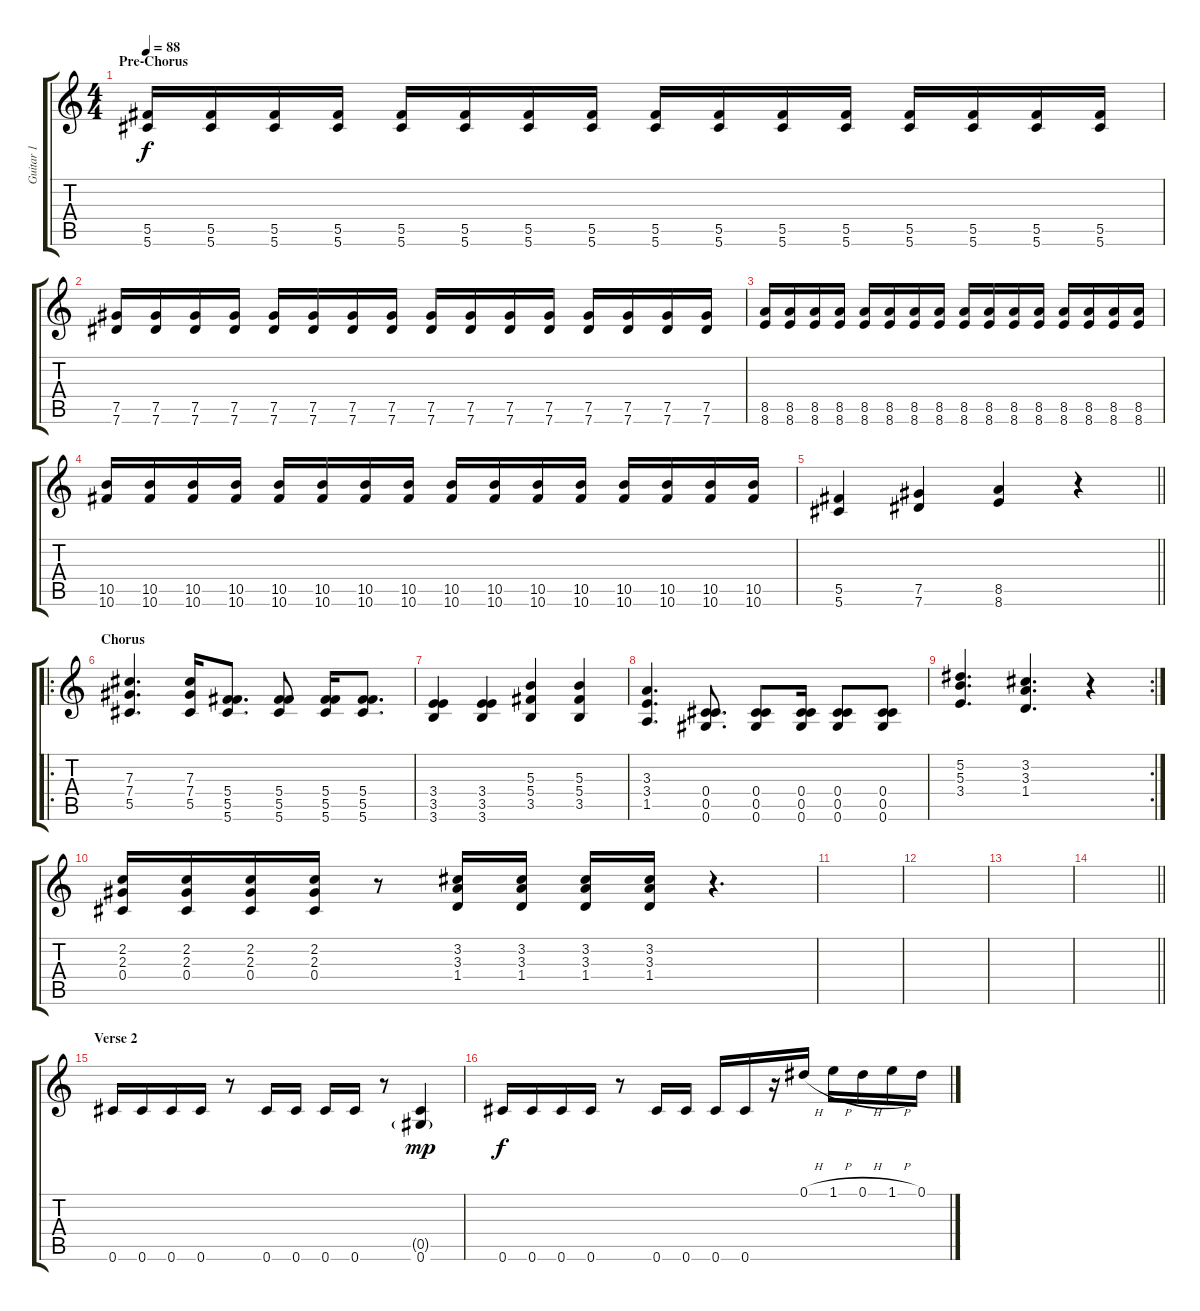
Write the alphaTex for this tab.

\track ("Guitar 1" "Guitar 1") {instrument overdrivenguitar}
\staff {score tabs}
\tuning (Eb4 Bb3 Gb3 Db3 Ab2 Db3) {hide}
\ts (4 4)
\section ("" "Pre-Chorus")
\tempo 88
\clef g2
\ks c
(5.5 5.6).16{dy f} (5.5 5.6).16 (5.5 5.6).16 (5.5 5.6).16 (5.5 5.6).16 (5.5 5.6).16 (5.5 5.6).16 (5.5 5.6).16 (5.5 5.6).16 (5.5 5.6).16 (5.5 5.6).16 (5.5 5.6).16 (5.5 5.6).16 (5.5 5.6).16 (5.5 5.6).16 (5.5 5.6).16 |
(7.5 7.6).16 (7.5 7.6).16 (7.5 7.6).16 (7.5 7.6).16 (7.5 7.6).16 (7.5 7.6).16 (7.5 7.6).16 (7.5 7.6).16 (7.5 7.6).16 (7.5 7.6).16 (7.5 7.6).16 (7.5 7.6).16 (7.5 7.6).16 (7.5 7.6).16 (7.5 7.6).16 (7.5 7.6).16 |
(8.5 8.6).16 (8.5 8.6).16 (8.5 8.6).16 (8.5 8.6).16 (8.5 8.6).16 (8.5 8.6).16 (8.5 8.6).16 (8.5 8.6).16 (8.5 8.6).16 (8.5 8.6).16 (8.5 8.6).16 (8.5 8.6).16 (8.5 8.6).16 (8.5 8.6).16 (8.5 8.6).16 (8.5 8.6).16 |
(10.5 10.6).16 (10.5 10.6).16 (10.5 10.6).16 (10.5 10.6).16 (10.5 10.6).16 (10.5 10.6).16 (10.5 10.6).16 (10.5 10.6).16 (10.5 10.6).16 (10.5 10.6).16 (10.5 10.6).16 (10.5 10.6).16 (10.5 10.6).16 (10.5 10.6).16 (10.5 10.6).16 (10.5 10.6).16 |
\barLineRight lightlight
(5.5 5.6).4 (7.5 7.6).4 (8.5 8.6).4 r.4 |
\ro
\section ("" "Chorus")
(7.3 7.4 5.5).4{d} (7.3 7.4 5.5).16 (5.4 5.5 5.6).8{d} (5.4 5.5 5.6).8 (5.4 5.5 5.6).16 (5.4 5.5 5.6).8{d} |
(3.4 3.5 3.6).4 (3.4 3.5 3.6).4 (5.3 5.4 3.5).4 (5.3 5.4 3.5).4 |
(3.3 3.4 1.5).4{d} (0.4 0.5 0.6).8{d} (0.4 0.5 0.6).8 (0.4 0.5 0.6).16 (0.4 0.5 0.6).8 (0.4 0.5 0.6).8 |
\rc 2
(5.2 5.3 3.4).4{d} (3.2 3.3 1.4).4{d} r.4 |
(2.2 2.3 0.4).16 (2.2 2.3 0.4).16 (2.2 2.3 0.4).16 (2.2 2.3 0.4).16 r.8 (3.2 3.3 1.4).16 (3.2 3.3 1.4).16 (3.2 3.3 1.4).16 (3.2 3.3 1.4).16 r.4{d} |
|
|
|
\barLineRight lightlight
|
\section ("" "Verse 2")
0.6.16 0.6.16 0.6.16 0.6.16 r.8 0.6.16 0.6.16 0.6.16 0.6.16 r.8 (0.5{g} 0.6).4{dy mp} |
0.6.16{dy f} 0.6.16 0.6.16 0.6.16 r.8 0.6.16 0.6.16 0.6.16 0.6.16 r.16 0.1{h}.16 1.1{h}.16 0.1{h}.16 1.1{h}.16 0.1.16
